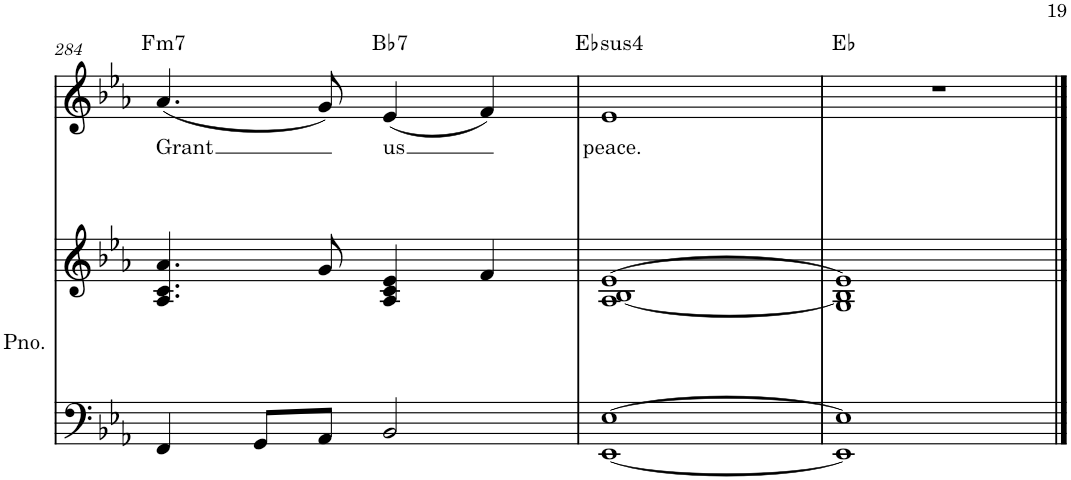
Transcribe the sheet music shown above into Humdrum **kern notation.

**kern	**kern	**kern	**text	**harte
*part2	*part2	*part1	*part1	*part1
*staff3	*staff2	*staff1	*staff1	*
*I"Piano	*	*I"Piano	*	*
*I'Pno.	*	*I'Pno	*	*
!!LO:PB:g=z
*clefF4	*clefG2	*clefG2	*	*
*k[b-e-a-]	*k[b-e-a-]	*k[b-e-a-]	*	*
*M4/4	*M4/4	*M4/4	*	*
=284	=284	=284	=284	=284
!	!	!	!LO:LY:b	!LO:H:kt=m7
4FF/	4.A-/ 4.c/ 4.a-/	(4.a-/	Grant	F:min7
8GG/L	.	.	.	.
8AA-/J	8g/	8g/)	.	.
!	!	!	!LO:LY:b	!LO:H:kt=7
2BB-/	4A-/ 4c/ 4e-/	(4e-/	us	Bb:7
.	4f/	4f/)	.	.
=285	=285	=285	=285	=285
!	!	!	!LO:LY:b	!LO:H:kt=4
[1EE- [1E-	1A- [1B- [1e-	1e-	peace.	Eb:sus4
=286	=286	=286	=286	=286
1EE-] 1E-]	1G 1B-] 1e-]	1r	.	Eb:maj
==	==	==	==	==
*-	*-	*-	*-	*-
